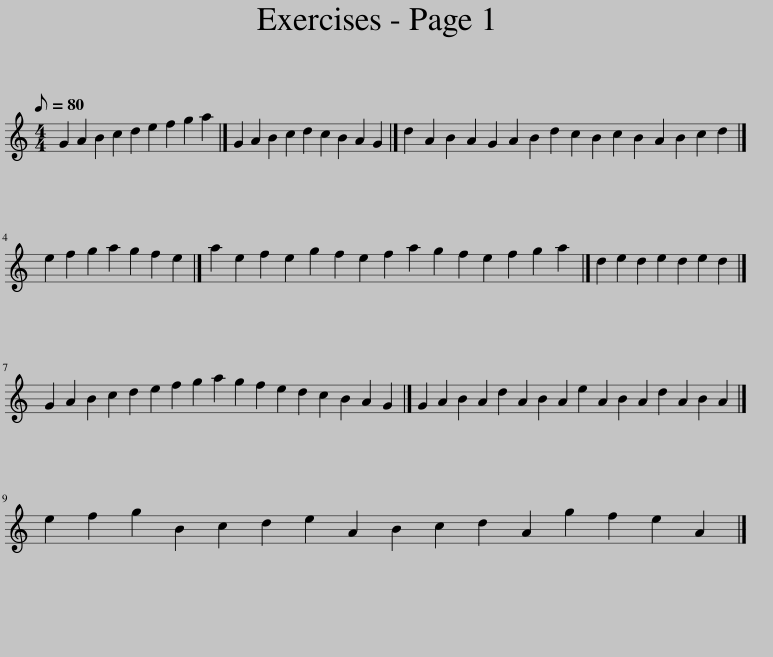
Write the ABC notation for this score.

X:1
L:1/8
Q:1/8=80
M:4/4
I:linebreak $
K:C
V:1 treble
V:1
 G2 A2 B2 c2 d2 e2 f2 g2 a2 |] G2 A2 B2 c2 d2 c2 B2 A2 G2 |] d2 A2 B2 A2 G2 A2 B2 d2 c2 B2 c2 B2 A2 B2 c2 d2 |]$ e2 f2 g2 a2 g2 f2 e2 |] a2 e2 f2 e2 g2 f2 e2 f2 a2 g2 f2 e2 f2 g2 a2 |] %5
 d2 e2 d2 e2 d2 e2 d2 |]$ G2 A2 B2 c2 d2 e2 f2 g2 a2 g2 f2 e2 d2 c2 B2 A2 G2 |] G2 A2 B2 A2 d2 A2 B2 A2 e2 A2 B2 A2 d2 A2 B2 A2 |]$ e2 f2 g2 B2 c2 d2 e2 A2 B2 c2 d2 A2 g2 f2 e2 A2 |] %9
